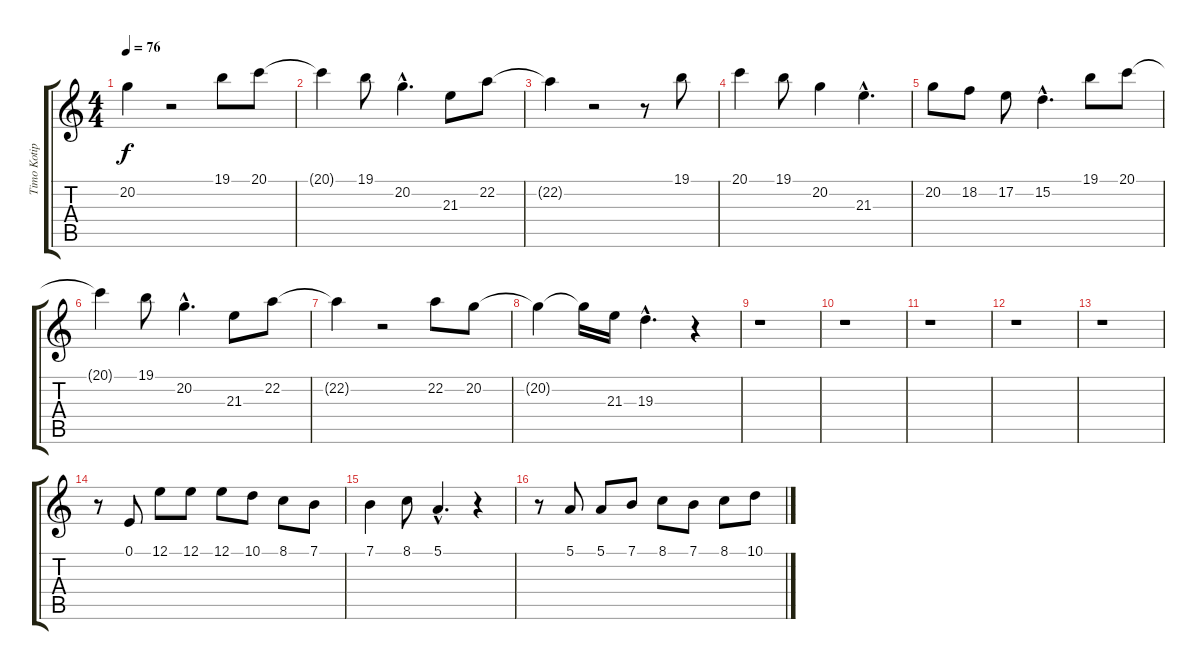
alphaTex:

\track ("Timo Kotipelto" "Timo Kotip") {instrument honkytonkpiano}
\staff {score tabs}
\tuning (E4 B3 G3 D3 A2 E2) {hide}
\ts (4 4)
\tempo 76
\clef g2
\ks c
20.2{t}.4{dy f} r.2 19.1.8 20.1.8 |
20.1{t}.4 19.1.8 20.2{hac}.4{d} 21.3.8 22.2.8 |
22.2{t}.4 r.2 r.8 19.1.8 |
20.1.4 19.1.8 20.2.4 21.3{hac}.4{d} |
20.2.8 18.2.8 17.2.8 15.2{hac}.4{d} 19.1.8 20.1.8 |
20.1{t}.4 19.1.8 20.2{hac}.4{d} 21.3.8 22.2.8 |
22.2{t}.4 r.2 22.2.8 20.2.8 |
20.2{t}.4 20.2{t}.16 21.3.16 19.3{hac}.4{d} r.4 |
r.1 |
r.1 |
r.1 |
r.1 |
r.1 |
r.8 0.1.8 12.1.8 12.1.8 12.1.8 10.1.8 8.1.8 7.1.8 |
7.1.4 8.1.8 5.1{hac}.4{d} r.4 |
r.8 5.1.8 5.1.8 7.1.8 8.1.8 7.1.8 8.1.8 10.1.8
